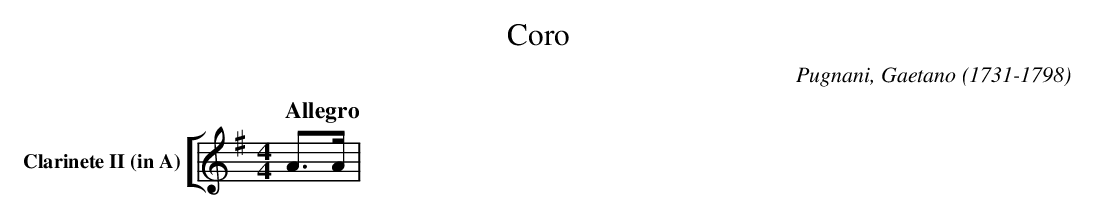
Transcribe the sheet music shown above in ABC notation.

X:1
T:Coro
C:Pugnani, Gaetano (1731-1798)
M:4/4
L:1/4
K:G
V: 8 clef=treble name="Clarinete II (in A)" sname="Cl.II"
%%staves [( 8 )]
[Q:"Allegro"] A/>A/ | \
